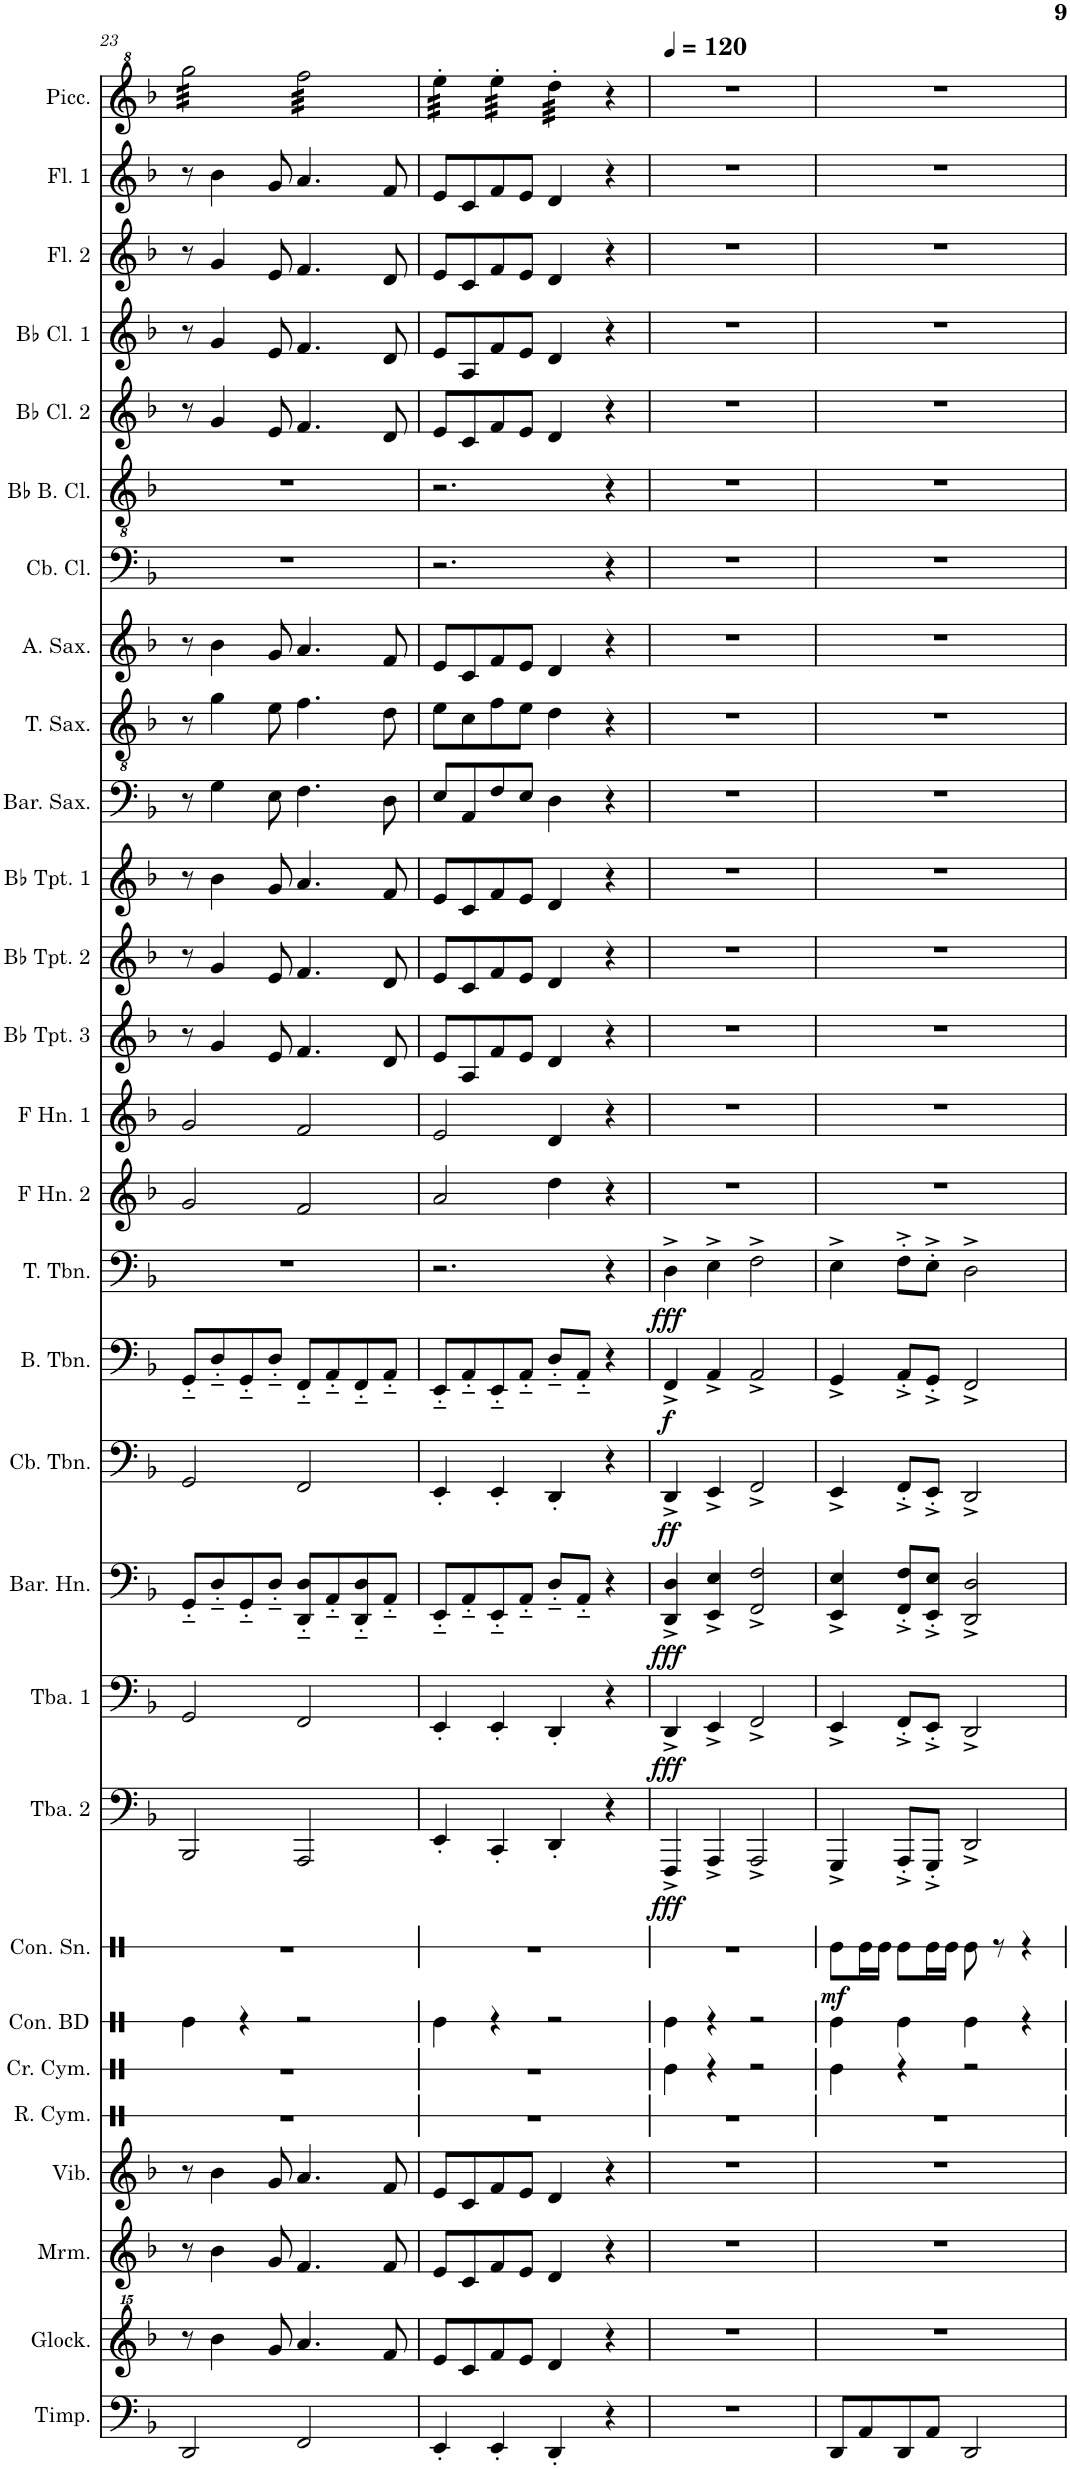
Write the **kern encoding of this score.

**kern	**kern	**kern	**kern	**kern	**kern	**kern	**kern	**dynam	**kern	**dynam	**kern	**dynam	**kern	**dynam	**kern	**dynam	**kern	**dynam	**kern	**dynam	**kern	**kern	**kern	**kern	**kern	**kern	**kern	**kern	**kern	**kern	**kern	**kern	**kern	**kern	**kern
*part29	*part28	*part27	*part26	*part25	*part24	*part23	*part22	*part22	*part21	*part21	*part20	*part20	*part19	*part19	*part18	*part18	*part17	*part17	*part16	*part16	*part15	*part14	*part13	*part12	*part11	*part10	*part9	*part8	*part7	*part6	*part5	*part4	*part3	*part2	*part1
*staff29	*staff28	*staff27	*staff26	*staff25	*staff24	*staff23	*staff22	*staff22	*staff21	*staff21	*staff20	*staff20	*staff19	*staff19	*staff18	*staff18	*staff17	*staff17	*staff16	*staff16	*staff15	*staff14	*staff13	*staff12	*staff11	*staff10	*staff9	*staff8	*staff7	*staff6	*staff5	*staff4	*staff3	*staff2	*staff1
*I"Timpani	*I"Glockenspiel	*I"Marimba	*I"Vibraphone	*I"Ride Cymbal	*I"Crash Cymbal	*I"Concert Bass Drum	*I"Concert Snare Drum	*	*I"Tuba 2	*	*I"Tuba 1	*	*I"Baritone Horn	*	*I"Contrabass Trombone	*	*I"Bass Trombone(Tenor 2)	*	*I"Tenor Trombone	*	*I"Horn in F 2	*I"Horn in F 1	*I"Bb Trumpet 3	*I"Bb Trumpet 2	*I"Bb Trumpet 1	*I"Baritone Saxophone	*I"Tenor Saxophone	*I"Alto Saxophone	*I"Contrabass Clarinet	*I"Bb Bass Clarinet	*I"Bb Clarinet 2	*I"Bb Clarinet 1	*I"Flute 2	*I"Flute 1	*I"Piccolo
*I'Timp.	*I'Glock.	*I'Mrm.	*I'Vib.	*I'R. Cym.	*I'Cr. Cym.	*I'Con. BD	*I'Con. Sn.	*	*I'Tba. 2	*	*I'Tba. 1	*	*I'Bar. Hn.	*	*I'Cb. Tbn.	*	*I'B. Tbn.	*	*I'T. Tbn.	*	*	*	*I'Bb Tpt. 3	*I'Bb Tpt. 2	*I'Bb Tpt. 1	*I'Bar. Sax.	*I'T. Sax.	*I'A. Sax.	*I'Cb. Cl.	*I'Bb B. Cl.	*I'Bb Cl. 2	*I'Bb Cl. 1	*I'Fl. 2	*I'Fl. 1	*I'Picc.
!!LO:PB:g=z
*clefF4	*clefG^^2	*clefG2	*clefG2	*clefX	*clefX	*clefX	*clefX	*	*clefF4	*	*clefF4	*	*clefF4	*	*clefF4	*	*clefF4	*	*clefF4	*	*clefG2	*clefG2	*clefG2	*clefG2	*clefG2	*clefF4	*clefGv2	*clefG2	*clefF4	*clefGv2	*clefG2	*clefG2	*clefG2	*clefG2	*clefG^2
*	*	*	*	*	*	*	*	*	*	*	*	*	*ITrd4c7	*	*	*	*	*	*	*	*ITrd4c7	*ITrd4c7	*ITrd1c2	*ITrd1c2	*ITrd1c2	*ITrd12c21	*ITrd8c14	*ITrd5c9	*ITrd1c2	*ITrd8c14	*ITrd1c2	*ITrd1c2	*	*	*ITrd-7c-12
*k[b-]	*k[b-]	*k[b-]	*k[b-]	*k[]	*k[]	*k[]	*k[]	*	*k[b-]	*	*k[b-]	*	*k[b-]	*	*k[b-]	*	*k[b-]	*	*k[b-]	*	*k[b-]	*k[b-]	*k[b-]	*k[b-]	*k[b-]	*k[b-]	*k[b-]	*k[b-]	*k[b-]	*k[b-]	*k[b-]	*k[b-]	*k[b-]	*k[b-]	*k[b-]
*M4/4	*M4/4	*M4/4	*M4/4	*M4/4	*M4/4	*M4/4	*M4/4	*	*M4/4	*	*M4/4	*	*M4/4	*	*M4/4	*	*M4/4	*	*M4/4	*	*M4/4	*M4/4	*M4/4	*M4/4	*M4/4	*M4/4	*M4/4	*M4/4	*M4/4	*M4/4	*M4/4	*M4/4	*M4/4	*M4/4	*M4/4
=23	=23	=23	=23	=23	=23	=23	=23	=23	=23	=23	=23	=23	=23	=23	=23	=23	=23	=23	=23	=23	=23	=23	=23	=23	=23	=23	=23	=23	=23	=23	=23	=23	=23	=23	=23
*	*	*	*	*	*	*	*	*	*	*	*	*	*	*	*	*	*	*	*	*	*	*	*	*	*	*	*	*	*	*	*	*	*	*	*tremolo
2DD/	8r	8r	8r	1r	1r	4Re\	1r	.	2BBB-/	.	2GG/	.	8GG'~/L	.	2GG/	.	8GG'~/L	.	1r	.	2g/	2g/	8r	8r	8r	8r	8r	8r	1r	1r	8r	8r	8r	8r	32ggg\LLL
.	.	.	.	.	.	.	.	.	.	.	.	.	.	.	.	.	.	.	.	.	.	.	.	.	.	.	.	.	.	.	.	.	.	.	32ggg\
.	.	.	.	.	.	.	.	.	.	.	.	.	.	.	.	.	.	.	.	.	.	.	.	.	.	.	.	.	.	.	.	.	.	.	32ggg\
.	.	.	.	.	.	.	.	.	.	.	.	.	.	.	.	.	.	.	.	.	.	.	.	.	.	.	.	.	.	.	.	.	.	.	32ggg\
.	4bbb-\	4b-\	4b-\	.	.	.	.	.	.	.	.	.	8D'~/	.	.	.	8D'~/	.	.	.	.	.	4g/	4g/	4b-\	4G\	4g\	4b-\	.	.	4g/	4g/	4g/	4b-\	32ggg\
.	.	.	.	.	.	.	.	.	.	.	.	.	.	.	.	.	.	.	.	.	.	.	.	.	.	.	.	.	.	.	.	.	.	.	32ggg\
.	.	.	.	.	.	.	.	.	.	.	.	.	.	.	.	.	.	.	.	.	.	.	.	.	.	.	.	.	.	.	.	.	.	.	32ggg\
.	.	.	.	.	.	.	.	.	.	.	.	.	.	.	.	.	.	.	.	.	.	.	.	.	.	.	.	.	.	.	.	.	.	.	32ggg\
.	.	.	.	.	.	4r	.	.	.	.	.	.	8GG'~/	.	.	.	8GG'~/	.	.	.	.	.	.	.	.	.	.	.	.	.	.	.	.	.	32ggg\
.	.	.	.	.	.	.	.	.	.	.	.	.	.	.	.	.	.	.	.	.	.	.	.	.	.	.	.	.	.	.	.	.	.	.	32ggg\
.	.	.	.	.	.	.	.	.	.	.	.	.	.	.	.	.	.	.	.	.	.	.	.	.	.	.	.	.	.	.	.	.	.	.	32ggg\
.	.	.	.	.	.	.	.	.	.	.	.	.	.	.	.	.	.	.	.	.	.	.	.	.	.	.	.	.	.	.	.	.	.	.	32ggg\
.	8ggg/	8g/	8g/	.	.	.	.	.	.	.	.	.	8D'~/J	.	.	.	8D'~/J	.	.	.	.	.	8e/	8e/	8g/	8E\	8e\	8g/	.	.	8e/	8e/	8e/	8g/	32ggg\
.	.	.	.	.	.	.	.	.	.	.	.	.	.	.	.	.	.	.	.	.	.	.	.	.	.	.	.	.	.	.	.	.	.	.	32ggg\
.	.	.	.	.	.	.	.	.	.	.	.	.	.	.	.	.	.	.	.	.	.	.	.	.	.	.	.	.	.	.	.	.	.	.	32ggg\
.	.	.	.	.	.	.	.	.	.	.	.	.	.	.	.	.	.	.	.	.	.	.	.	.	.	.	.	.	.	.	.	.	.	.	32ggg\JJJ
2FF/	4.aaa/	4.f/	4.a/	.	.	2r	.	.	2AAA/	.	2FF/	.	8DD/'~ 8D/'~L	.	2FF/	.	8FF'~/L	.	.	.	2f/	2f/	4.f/	4.f/	4.a/	4.F\	4.f\	4.a/	.	.	4.f/	4.f/	4.f/	4.a/	32fff\LLL
.	.	.	.	.	.	.	.	.	.	.	.	.	.	.	.	.	.	.	.	.	.	.	.	.	.	.	.	.	.	.	.	.	.	.	32fff\
.	.	.	.	.	.	.	.	.	.	.	.	.	.	.	.	.	.	.	.	.	.	.	.	.	.	.	.	.	.	.	.	.	.	.	32fff\
.	.	.	.	.	.	.	.	.	.	.	.	.	.	.	.	.	.	.	.	.	.	.	.	.	.	.	.	.	.	.	.	.	.	.	32fff\
.	.	.	.	.	.	.	.	.	.	.	.	.	8AA'~/	.	.	.	8AA'~/	.	.	.	.	.	.	.	.	.	.	.	.	.	.	.	.	.	32fff\
.	.	.	.	.	.	.	.	.	.	.	.	.	.	.	.	.	.	.	.	.	.	.	.	.	.	.	.	.	.	.	.	.	.	.	32fff\
.	.	.	.	.	.	.	.	.	.	.	.	.	.	.	.	.	.	.	.	.	.	.	.	.	.	.	.	.	.	.	.	.	.	.	32fff\
.	.	.	.	.	.	.	.	.	.	.	.	.	.	.	.	.	.	.	.	.	.	.	.	.	.	.	.	.	.	.	.	.	.	.	32fff\
.	.	.	.	.	.	.	.	.	.	.	.	.	8DD/'~ 8D/'~	.	.	.	8FF'~/	.	.	.	.	.	.	.	.	.	.	.	.	.	.	.	.	.	32fff\
.	.	.	.	.	.	.	.	.	.	.	.	.	.	.	.	.	.	.	.	.	.	.	.	.	.	.	.	.	.	.	.	.	.	.	32fff\
.	.	.	.	.	.	.	.	.	.	.	.	.	.	.	.	.	.	.	.	.	.	.	.	.	.	.	.	.	.	.	.	.	.	.	32fff\
.	.	.	.	.	.	.	.	.	.	.	.	.	.	.	.	.	.	.	.	.	.	.	.	.	.	.	.	.	.	.	.	.	.	.	32fff\
.	8fff/	8f/	8f/	.	.	.	.	.	.	.	.	.	8AA'~/J	.	.	.	8AA'~/J	.	.	.	.	.	8d/	8d/	8f/	8D\	8d\	8f/	.	.	8d/	8d/	8d/	8f/	32fff\
.	.	.	.	.	.	.	.	.	.	.	.	.	.	.	.	.	.	.	.	.	.	.	.	.	.	.	.	.	.	.	.	.	.	.	32fff\
.	.	.	.	.	.	.	.	.	.	.	.	.	.	.	.	.	.	.	.	.	.	.	.	.	.	.	.	.	.	.	.	.	.	.	32fff\
.	.	.	.	.	.	.	.	.	.	.	.	.	.	.	.	.	.	.	.	.	.	.	.	.	.	.	.	.	.	.	.	.	.	.	32fff\JJJ
=24	=24	=24	=24	=24	=24	=24	=24	=24	=24	=24	=24	=24	=24	=24	=24	=24	=24	=24	=24	=24	=24	=24	=24	=24	=24	=24	=24	=24	=24	=24	=24	=24	=24	=24	=24
4EE'/	8eee/L	8e/L	8e/L	1r	1r	4Re\	1r	.	4EE'/	.	4EE'/	.	8EE'~/L	.	4EE'/	.	8EE'~/L	.	2.r	.	2a/	2e/	8e/L	8e/L	8e/L	8E/L	8e\L	8e/L	2.r	2.r	8e/L	8e/L	8e/L	8e/L	32eee'\LLL
.	.	.	.	.	.	.	.	.	.	.	.	.	.	.	.	.	.	.	.	.	.	.	.	.	.	.	.	.	.	.	.	.	.	.	32eee'\
.	.	.	.	.	.	.	.	.	.	.	.	.	.	.	.	.	.	.	.	.	.	.	.	.	.	.	.	.	.	.	.	.	.	.	32eee'\
.	.	.	.	.	.	.	.	.	.	.	.	.	.	.	.	.	.	.	.	.	.	.	.	.	.	.	.	.	.	.	.	.	.	.	32eee'\
.	8ccc/	8c/	8c/	.	.	.	.	.	.	.	.	.	8AA'~/	.	.	.	8AA'~/	.	.	.	.	.	8A/	8c/	8c/	8AA/	8c\	8c/	.	.	8c/	8A/	8c/	8c/	32eee'\
.	.	.	.	.	.	.	.	.	.	.	.	.	.	.	.	.	.	.	.	.	.	.	.	.	.	.	.	.	.	.	.	.	.	.	32eee'\
.	.	.	.	.	.	.	.	.	.	.	.	.	.	.	.	.	.	.	.	.	.	.	.	.	.	.	.	.	.	.	.	.	.	.	32eee'\
.	.	.	.	.	.	.	.	.	.	.	.	.	.	.	.	.	.	.	.	.	.	.	.	.	.	.	.	.	.	.	.	.	.	.	32eee'\JJJ
4EE'/	8fff/	8f/	8f/	.	.	4r	.	.	4CC'/	.	4EE'/	.	8EE'~/	.	4EE'/	.	8EE'~/	.	.	.	.	.	8f/	8f/	8f/	8F/	8f\	8f/	.	.	8f/	8f/	8f/	8f/	32eee'\LLL
.	.	.	.	.	.	.	.	.	.	.	.	.	.	.	.	.	.	.	.	.	.	.	.	.	.	.	.	.	.	.	.	.	.	.	32eee'\
.	.	.	.	.	.	.	.	.	.	.	.	.	.	.	.	.	.	.	.	.	.	.	.	.	.	.	.	.	.	.	.	.	.	.	32eee'\
.	.	.	.	.	.	.	.	.	.	.	.	.	.	.	.	.	.	.	.	.	.	.	.	.	.	.	.	.	.	.	.	.	.	.	32eee'\
.	8eee/J	8e/J	8e/J	.	.	.	.	.	.	.	.	.	8AA'~/J	.	.	.	8AA'~/J	.	.	.	.	.	8e/J	8e/J	8e/J	8E/J	8e\J	8e/J	.	.	8e/J	8e/J	8e/J	8e/J	32eee'\
.	.	.	.	.	.	.	.	.	.	.	.	.	.	.	.	.	.	.	.	.	.	.	.	.	.	.	.	.	.	.	.	.	.	.	32eee'\
.	.	.	.	.	.	.	.	.	.	.	.	.	.	.	.	.	.	.	.	.	.	.	.	.	.	.	.	.	.	.	.	.	.	.	32eee'\
.	.	.	.	.	.	.	.	.	.	.	.	.	.	.	.	.	.	.	.	.	.	.	.	.	.	.	.	.	.	.	.	.	.	.	32eee'\JJJ
4DD'/	4ddd/	4d/	4d/	.	.	2r	.	.	4DD'/	.	4DD'/	.	8D'~/L	.	4DD'/	.	8D'~/L	.	.	.	4dd\	4d/	4d/	4d/	4d/	4D\	4d\	4d/	.	.	4d/	4d/	4d/	4d/	32ddd'\LLL
.	.	.	.	.	.	.	.	.	.	.	.	.	.	.	.	.	.	.	.	.	.	.	.	.	.	.	.	.	.	.	.	.	.	.	32ddd'\
.	.	.	.	.	.	.	.	.	.	.	.	.	.	.	.	.	.	.	.	.	.	.	.	.	.	.	.	.	.	.	.	.	.	.	32ddd'\
.	.	.	.	.	.	.	.	.	.	.	.	.	.	.	.	.	.	.	.	.	.	.	.	.	.	.	.	.	.	.	.	.	.	.	32ddd'\
.	.	.	.	.	.	.	.	.	.	.	.	.	8AA'~/J	.	.	.	8AA'~/J	.	.	.	.	.	.	.	.	.	.	.	.	.	.	.	.	.	32ddd'\
.	.	.	.	.	.	.	.	.	.	.	.	.	.	.	.	.	.	.	.	.	.	.	.	.	.	.	.	.	.	.	.	.	.	.	32ddd'\
.	.	.	.	.	.	.	.	.	.	.	.	.	.	.	.	.	.	.	.	.	.	.	.	.	.	.	.	.	.	.	.	.	.	.	32ddd'\
.	.	.	.	.	.	.	.	.	.	.	.	.	.	.	.	.	.	.	.	.	.	.	.	.	.	.	.	.	.	.	.	.	.	.	32ddd'\JJJ
*	*	*	*	*	*	*	*	*	*	*	*	*	*	*	*	*	*	*	*	*	*	*	*	*	*	*	*	*	*	*	*	*	*	*	*Xtremolo
4r	4r	4r	4r	.	.	.	.	.	4r	.	4r	.	4r	.	4r	.	4r	.	4r	.	4r	4r	4r	4r	4r	4r	4r	4r	4r	4r	4r	4r	4r	4r	4r
=25	=25	=25	=25	=25	=25	=25	=25	=25	=25	=25	=25	=25	=25	=25	=25	=25	=25	=25	=25	=25	=25	=25	=25	=25	=25	=25	=25	=25	=25	=25	=25	=25	=25	=25	=25
*	*	*	*	*	*	*	*	*	*	*	*	*	*	*	*	*	*	*	*	*	*	*	*	*	*	*	*	*	*	*	*	*	*	*	*MM120
!	!	!	!	!	!	!	!	!	!	!LO:DY:b	!	!LO:DY:b	!	!LO:DY:b	!	!LO:DY:b	!	!LO:DY:b	!	!LO:DY:b	!	!	!	!	!	!	!	!	!	!	!	!	!	!	!
1r	1r	1r	1r	1r	4Re\	4Re\	1r	.	4FFF^/	fff	4DD^/	fff	4DD/^ 4D/^	fff	4DD^/	ff	4FF^/	f	4D^\	fff	1r	1r	1r	1r	1r	1r	1r	1r	1r	1r	1r	1r	1r	1r	1r
.	.	.	.	.	4r	4r	.	.	4AAA^/	.	4EE^/	.	4EE/^ 4E/^	.	4EE^/	.	4AA^/	.	4E^\	.	.	.	.	.	.	.	.	.	.	.	.	.	.	.	.
.	.	.	.	.	2r	2r	.	.	2AAA^/	.	2FF^/	.	2FF/^ 2F/^	.	2FF^/	.	2AA^/	.	2F^\	.	.	.	.	.	.	.	.	.	.	.	.	.	.	.	.
=26	=26	=26	=26	=26	=26	=26	=26	=26	=26	=26	=26	=26	=26	=26	=26	=26	=26	=26	=26	=26	=26	=26	=26	=26	=26	=26	=26	=26	=26	=26	=26	=26	=26	=26	=26
!	!	!	!	!	!	!	!	!LO:DY:b	!	!	!	!	!	!	!	!	!	!	!	!	!	!	!	!	!	!	!	!	!	!	!	!	!	!	!
8DD/L	1r	1r	1r	1r	4Re\	4Re\	8Re\L	mf	4GGG^/	.	4EE^/	.	4EE/^ 4E/^	.	4EE^/	.	4GG^/	.	4E^\	.	1r	1r	1r	1r	1r	1r	1r	1r	1r	1r	1r	1r	1r	1r	1r
8AA/	.	.	.	.	.	.	16Re\L	.	.	.	.	.	.	.	.	.	.	.	.	.	.	.	.	.	.	.	.	.	.	.	.	.	.	.	.
.	.	.	.	.	.	.	16Re\JJ	.	.	.	.	.	.	.	.	.	.	.	.	.	.	.	.	.	.	.	.	.	.	.	.	.	.	.	.
8DD/	.	.	.	.	4r	4Re\	8Re\L	.	8AAA'^/L	.	8FF'^/L	.	8FF/'^ 8F/'^L	.	8FF'^/L	.	8AA'^/L	.	8F'^\L	.	.	.	.	.	.	.	.	.	.	.	.	.	.	.	.
8AA/J	.	.	.	.	.	.	16Re\L	.	8GGG'^/J	.	8EE'^/J	.	8EE/'^ 8E/'^J	.	8EE'^/J	.	8GG'^/J	.	8E'^\J	.	.	.	.	.	.	.	.	.	.	.	.	.	.	.	.
.	.	.	.	.	.	.	16Re\JJ	.	.	.	.	.	.	.	.	.	.	.	.	.	.	.	.	.	.	.	.	.	.	.	.	.	.	.	.
2DD/	.	.	.	.	2r	4Re\	8Re\	.	2DD^/	.	2DD^/	.	2DD/^ 2D/^	.	2DD^/	.	2FF^/	.	2D^\	.	.	.	.	.	.	.	.	.	.	.	.	.	.	.	.
.	.	.	.	.	.	.	8r	.	.	.	.	.	.	.	.	.	.	.	.	.	.	.	.	.	.	.	.	.	.	.	.	.	.	.	.
.	.	.	.	.	.	4r	4r	.	.	.	.	.	.	.	.	.	.	.	.	.	.	.	.	.	.	.	.	.	.	.	.	.	.	.	.
=	=	=	=	=	=	=	=	=	=	=	=	=	=	=	=	=	=	=	=	=	=	=	=	=	=	=	=	=	=	=	=	=	=	=	=
*-	*-	*-	*-	*-	*-	*-	*-	*-	*-	*-	*-	*-	*-	*-	*-	*-	*-	*-	*-	*-	*-	*-	*-	*-	*-	*-	*-	*-	*-	*-	*-	*-	*-	*-	*-
